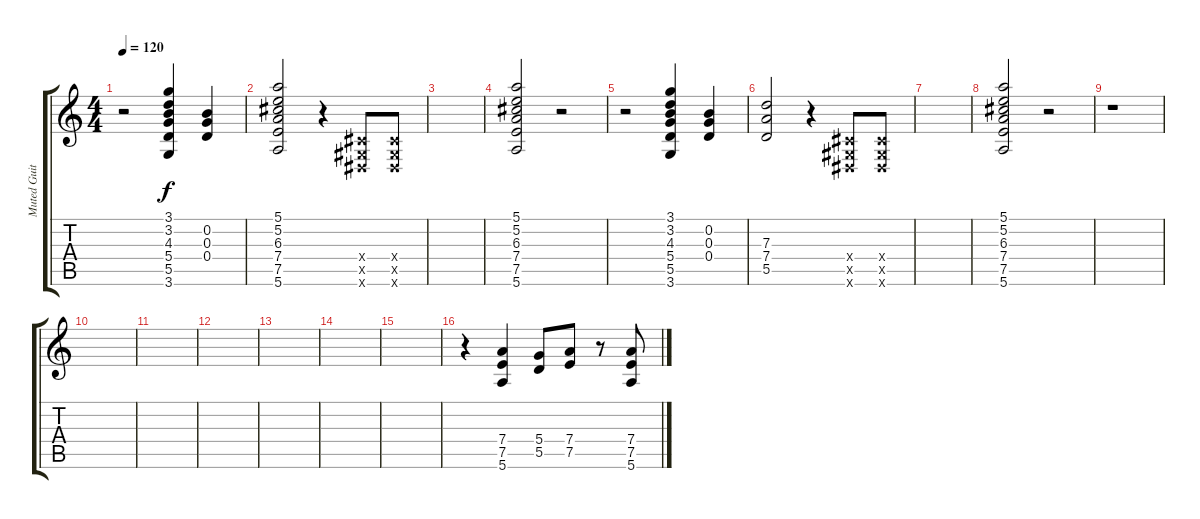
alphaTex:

\track ("Muted Guitar" "Muted Guit") {instrument overdrivenguitar}
\staff {score tabs}
\tuning (E4 B3 G3 D3 A2 E2) {hide}
\ts (4 4)
\tempo 120
\clef g2
\ks c
r.2{dy f} (3.1 3.2 4.3 5.4 5.5 3.6).4 (0.2 0.3 0.4).4 |
(5.1 5.2 6.3 7.4 7.5 5.6).2 r.4 (-1.4{x} -1.5{x} -1.6{x}).8 (-1.4{x} -1.5{x} -1.6{x}).8 |
|
(5.1 5.2 6.3 7.4 7.5 5.6).2 r.2 |
r.2 (3.1 3.2 4.3 5.4 5.5 3.6).4 (0.2 0.3 0.4).4 |
(7.3 7.4 5.5).2 r.4 (-1.4{x} -1.5{x} -1.6{x}).8 (-1.4{x} -1.5{x} -1.6{x}).8 |
|
(5.1 5.2 6.3 7.4 7.5 5.6).2 r.2 |
r.1 |
|
|
|
|
|
|
r.4 (7.4 7.5 5.6).4 (5.4 5.5).8 (7.4 7.5).8 r.8 (7.4 7.5 5.6).8
